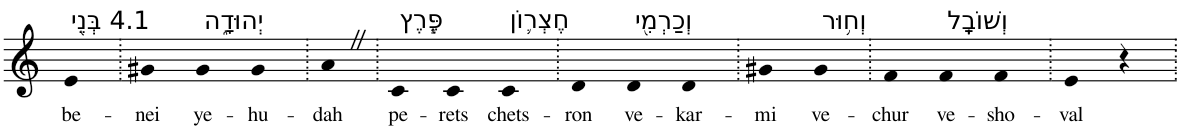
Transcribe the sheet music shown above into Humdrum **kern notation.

**kern	**text
*part1	*part1
*staff1	*staff1
*I"Piano	*
*I'Pno	*
*clefG2	*
*k[]	*
=1	=1
!LO:TX:a:t=4.1 בְּנֵ֖י	!
!	!LO:LY:b
4e	be-
=2.	=2.
!	!LO:LY:b
4g#X	-nei
!LO:TX:a:t=יְהוּדָ֑ה	!
!	!LO:LY:b
4g#	ye-
!	!LO:LY:b
4g#	-hu-
=3.	=3.
!	!LO:LY:b
4aZ	-dah
=4.	=4.
!LO:TX:a:t=פֶּ֧רֶץ	!
!	!LO:LY:b
4c	pe-
!	!LO:LY:b
4c	-rets
!LO:TX:a:t=חֶצְר֛וֹן	!
!	!LO:LY:b
4c	chets-
=5.	=5.
!	!LO:LY:b
4d	-ron
!LO:TX:a:t=וְכַרְמִ֖י	!
!	!LO:LY:b
4d	ve-
!	!LO:LY:b
4d	-kar-
=6.	=6.
!	!LO:LY:b
4g#X	-mi
!LO:TX:a:t=וְח֥וּר	!
!	!LO:LY:b
4g#	ve-
=7.	=7.
!	!LO:LY:b
4f	-chur
!LO:TX:a:t=וְשׁוֹבָֽל	!
!	!LO:LY:b
4f	ve-
!	!LO:LY:b
4f	-sho-
=8.	=8.
!	!LO:LY:b
4e	-val
4r	.
=.	=.
*-	*-
